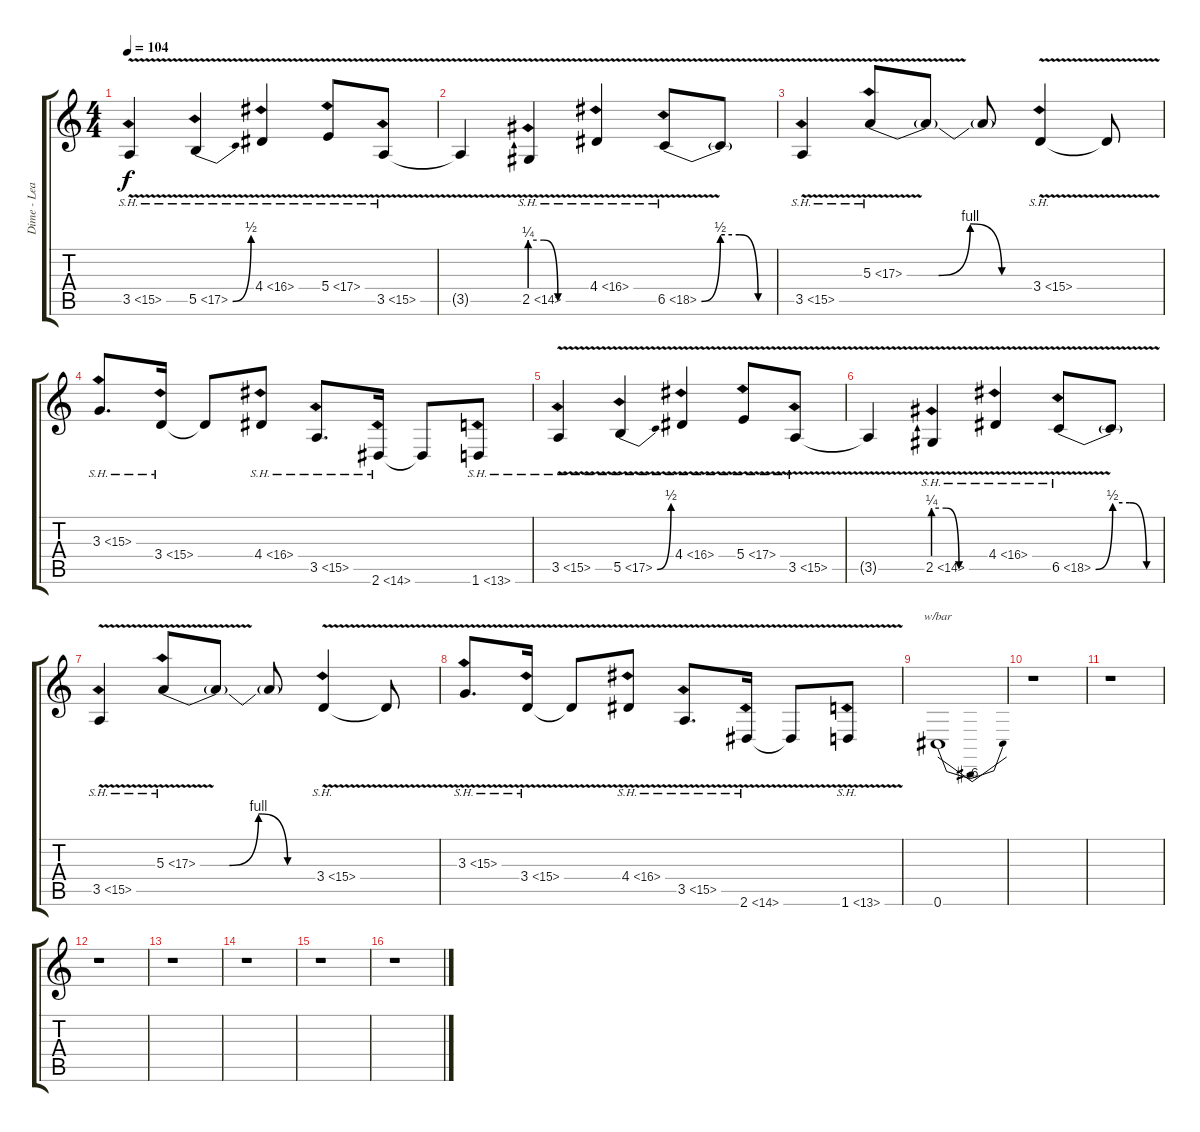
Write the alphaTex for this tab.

\track ("Dime - Lead Guitar" "Dime - Lea") {instrument overdrivenguitar}
\staff {score tabs}
\tuning (Db4 Ab3 E3 B2 Gb2 Db2) {hide}
\ts (4 4)
\tempo 104
\clef g2
\ks c
3.5{sh 12 v}.4{dy f} 5.5{be (bend 0 0 60 2) sh 12 v}.4 4.4{sh 12 v}.4 5.4{sh 12 v}.8 3.5{sh 12 v}.8 |
3.5{v t}.4 2.5{be (custom 0 1 15 1 30 0 60 0) sh 12 v}.4 4.4{sh 12 v}.4 6.5{be (custom 0 0 15 2 30 2 45 0 60 0) sh 12 v}.8 6.5{t}.8 |
3.5{sh 12 v}.4 5.3{be (custom 0 0 10 0 15 0 30 4 45 0 60 0) sh 12 v}.8 5.3{t}.8 5.3{t}.8 3.4{sh 12 v}.4 3.4{t}.8 |
3.3{sh 12}.8{d} 3.4{sh 12}.16 3.4{t}.8 4.4{sh 12}.8 3.5{sh 12}.8{d} 2.6{sh 12}.16 2.6{t}.8 1.6{sh 12}.8 |
3.5{sh 12 v}.4 5.5{be (bend 0 0 60 2) sh 12 v}.4 4.4{sh 12 v}.4 5.4{sh 12 v}.8 3.5{sh 12 v}.8 |
3.5{v t}.4 2.5{be (custom 0 1 15 1 30 0 60 0) sh 12 v}.4 4.4{sh 12 v}.4 6.5{be (custom 0 0 15 2 30 2 45 0 60 0) sh 12 v}.8 6.5{t}.8 |
3.5{sh 12 v}.4 5.3{be (custom 0 0 10 0 15 0 30 4 45 0 60 0) sh 12 v}.8 5.3{t}.8 5.3{t}.8 3.4{sh 12 v}.4 3.4{t}.8 |
3.3{sh 12 v}.8{d} 3.4{sh 12 v}.16 3.4{t}.8 4.4{sh 12 v}.8 3.5{sh 12 v}.8{d} 2.6{sh 12 v}.16 2.6{t}.8 1.6{sh 12 v}.8 |
0.6.1{tbe (dip default 0 0 30 -24 60 0) volume 0} |
r.1{volume 9} |
r.1 |
r.1 |
r.1 |
r.1 |
r.1 |
r.1
